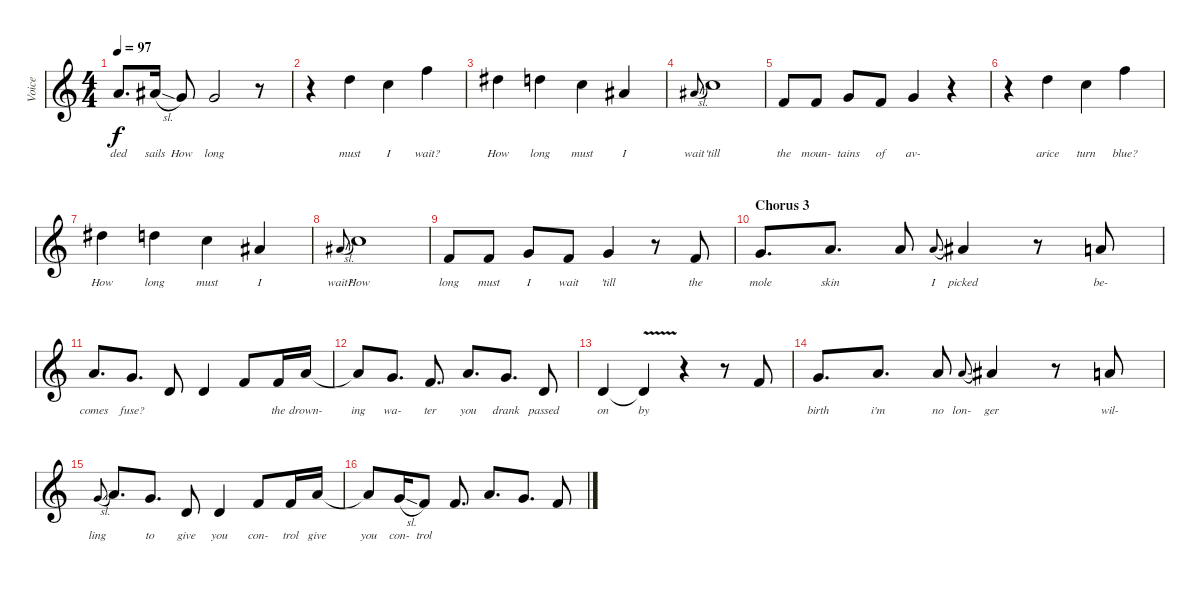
\track ("Voice" "Voice") {instrument sopranosax}
\staff {score}
\tuning (E4 B3 G3 D3 A2 E2) {hide}
\ts (4 4)
\tempo 97
\clef g2
\ks c
5.1.8{d lyrics (0 "ded") lyrics (1 "") lyrics (2 "") lyrics (3 "") lyrics (4 "") dy f} 6.1{sl}.16{lyrics (0 "sails") lyrics (1 "") lyrics (2 "") lyrics (3 "") lyrics (4 "")} 3.1.8{lyrics (0 "How") lyrics (1 "") lyrics (2 "") lyrics (3 "") lyrics (4 "")} 3.1.2{lyrics (0 "long") lyrics (1 "") lyrics (2 "") lyrics (3 "") lyrics (4 "")} r.8 |
r.4 10.1.4{lyrics (0 "must") lyrics (1 "") lyrics (2 "") lyrics (3 "") lyrics (4 "")} 8.1.4{lyrics (0 "I") lyrics (1 "") lyrics (2 "") lyrics (3 "") lyrics (4 "")} 13.1.4{lyrics (0 "wait?") lyrics (1 "") lyrics (2 "") lyrics (3 "") lyrics (4 "")} |
11.1.4{lyrics (0 "How") lyrics (1 "") lyrics (2 "") lyrics (3 "") lyrics (4 "")} 10.1.4{lyrics (0 "long") lyrics (1 "") lyrics (2 "") lyrics (3 "") lyrics (4 "")} 8.1.4{lyrics (0 "must") lyrics (1 "") lyrics (2 "") lyrics (3 "") lyrics (4 "")} 6.1.4{lyrics (0 "I") lyrics (1 "") lyrics (2 "") lyrics (3 "") lyrics (4 "")} |
6.1{sl}.8{lyrics (0 "wait") lyrics (1 "") lyrics (2 "") lyrics (3 "") lyrics (4 "") gr onbeat} 8.1.1{lyrics (0 "'till") lyrics (1 "") lyrics (2 "") lyrics (3 "") lyrics (4 "")} |
1.1.8{lyrics (0 "the") lyrics (1 "") lyrics (2 "") lyrics (3 "") lyrics (4 "")} 1.1.8{lyrics (0 "moun-") lyrics (1 "") lyrics (2 "") lyrics (3 "") lyrics (4 "")} 3.1.8{lyrics (0 "tains") lyrics (1 "") lyrics (2 "") lyrics (3 "") lyrics (4 "")} 1.1.8{lyrics (0 "of") lyrics (1 "") lyrics (2 "") lyrics (3 "") lyrics (4 "")} 3.1.4{lyrics (0 "av-") lyrics (1 "") lyrics (2 "") lyrics (3 "") lyrics (4 "")} r.4 |
r.4 10.1.4{lyrics (0 "arice") lyrics (1 "") lyrics (2 "") lyrics (3 "") lyrics (4 "")} 8.1.4{lyrics (0 "turn") lyrics (1 "") lyrics (2 "") lyrics (3 "") lyrics (4 "")} 13.1.4{lyrics (0 "blue?") lyrics (1 "") lyrics (2 "") lyrics (3 "") lyrics (4 "")} |
11.1.4{lyrics (0 "How") lyrics (1 "") lyrics (2 "") lyrics (3 "") lyrics (4 "")} 10.1.4{lyrics (0 "long") lyrics (1 "") lyrics (2 "") lyrics (3 "") lyrics (4 "")} 8.1.4{lyrics (0 "must") lyrics (1 "") lyrics (2 "") lyrics (3 "") lyrics (4 "")} 6.1.4{lyrics (0 "I") lyrics (1 "") lyrics (2 "") lyrics (3 "") lyrics (4 "")} |
6.1{sl}.8{lyrics (0 "wait?") lyrics (1 "") lyrics (2 "") lyrics (3 "") lyrics (4 "") gr onbeat} 8.1.1{lyrics (0 "How") lyrics (1 "") lyrics (2 "") lyrics (3 "") lyrics (4 "")} |
1.1.8{lyrics (0 "long") lyrics (1 "") lyrics (2 "") lyrics (3 "") lyrics (4 "")} 1.1.8{lyrics (0 "must") lyrics (1 "") lyrics (2 "") lyrics (3 "") lyrics (4 "")} 3.1.8{lyrics (0 "I") lyrics (1 "") lyrics (2 "") lyrics (3 "") lyrics (4 "")} 1.1.8{lyrics (0 "wait") lyrics (1 "") lyrics (2 "") lyrics (3 "") lyrics (4 "")} 3.1.4{lyrics (0 "'till") lyrics (1 "") lyrics (2 "") lyrics (3 "") lyrics (4 "")} r.8 1.1.8{lyrics (0 "the") lyrics (1 "") lyrics (2 "") lyrics (3 "") lyrics (4 "")} |
\section ("" "Chorus 3")
3.1.8{d lyrics (0 "mole") lyrics (1 "") lyrics (2 "") lyrics (3 "") lyrics (4 "")} 5.1.8{d lyrics (0 "skin") lyrics (1 "") lyrics (2 "") lyrics (3 "") lyrics (4 "")} 5.1.8{lyrics (0 "") lyrics (1 "") lyrics (2 "") lyrics (3 "") lyrics (4 "")} 5.1{sl}.8{lyrics (0 "I") lyrics (1 "") lyrics (2 "") lyrics (3 "") lyrics (4 "") gr onbeat} 6.1.4{lyrics (0 "picked") lyrics (1 "") lyrics (2 "") lyrics (3 "") lyrics (4 "")} r.8 5.1.8{lyrics (0 "be-") lyrics (1 "") lyrics (2 "") lyrics (3 "") lyrics (4 "")} |
5.1.8{d lyrics (0 "comes") lyrics (1 "") lyrics (2 "") lyrics (3 "") lyrics (4 "")} 3.1.8{d lyrics (0 "fuse?") lyrics (1 "") lyrics (2 "") lyrics (3 "") lyrics (4 "")} 3.2.8{lyrics (0 "") lyrics (1 "") lyrics (2 "") lyrics (3 "") lyrics (4 "")} 3.2.4{lyrics (0 "") lyrics (1 "") lyrics (2 "") lyrics (3 "") lyrics (4 "")} 1.1.8{lyrics (0 "") lyrics (1 "") lyrics (2 "") lyrics (3 "") lyrics (4 "")} 1.1.16{lyrics (0 "the") lyrics (1 "") lyrics (2 "") lyrics (3 "") lyrics (4 "")} 5.1.16{lyrics (0 "drown-") lyrics (1 "") lyrics (2 "") lyrics (3 "") lyrics (4 "")} |
5.1{t}.8{lyrics (0 "ing") lyrics (1 "") lyrics (2 "") lyrics (3 "") lyrics (4 "")} 3.1.8{d lyrics (0 "wa-") lyrics (1 "") lyrics (2 "") lyrics (3 "") lyrics (4 "")} 1.1.8{d lyrics (0 "ter") lyrics (1 "") lyrics (2 "") lyrics (3 "") lyrics (4 "")} 5.1.8{d lyrics (0 "you") lyrics (1 "") lyrics (2 "") lyrics (3 "") lyrics (4 "")} 3.1.8{d lyrics (0 "drank") lyrics (1 "") lyrics (2 "") lyrics (3 "") lyrics (4 "")} 3.2.8{lyrics (0 "passed") lyrics (1 "") lyrics (2 "") lyrics (3 "") lyrics (4 "")} |
3.2.4{lyrics (0 "on") lyrics (1 "") lyrics (2 "") lyrics (3 "") lyrics (4 "")} 3.2{v t}.4{lyrics (0 "by") lyrics (1 "") lyrics (2 "") lyrics (3 "") lyrics (4 "")} r.4 r.8 1.1.8{lyrics (0 "") lyrics (1 "") lyrics (2 "") lyrics (3 "") lyrics (4 "")} |
3.1.8{d lyrics (0 "birth") lyrics (1 "") lyrics (2 "") lyrics (3 "") lyrics (4 "")} 5.1.8{d lyrics (0 "i'm") lyrics (1 "") lyrics (2 "") lyrics (3 "") lyrics (4 "")} 5.1.8{lyrics (0 "no") lyrics (1 "") lyrics (2 "") lyrics (3 "") lyrics (4 "")} 5.1{sl}.8{lyrics (0 "lon-") lyrics (1 "") lyrics (2 "") lyrics (3 "") lyrics (4 "") gr onbeat} 6.1.4{lyrics (0 "ger") lyrics (1 "") lyrics (2 "") lyrics (3 "") lyrics (4 "")} r.8 5.1.8{lyrics (0 "wil-") lyrics (1 "") lyrics (2 "") lyrics (3 "") lyrics (4 "")} |
3.1{sl}.8{lyrics (0 "ling") lyrics (1 "") lyrics (2 "") lyrics (3 "") lyrics (4 "") gr onbeat} 5.1.8{d lyrics (0 "") lyrics (1 "") lyrics (2 "") lyrics (3 "") lyrics (4 "")} 3.1.8{d lyrics (0 "to") lyrics (1 "") lyrics (2 "") lyrics (3 "") lyrics (4 "")} 3.2.8{lyrics (0 "give") lyrics (1 "") lyrics (2 "") lyrics (3 "") lyrics (4 "")} 3.2.4{lyrics (0 "you") lyrics (1 "") lyrics (2 "") lyrics (3 "") lyrics (4 "")} 1.1.8{lyrics (0 "con-") lyrics (1 "") lyrics (2 "") lyrics (3 "") lyrics (4 "")} 1.1.16{lyrics (0 "trol") lyrics (1 "") lyrics (2 "") lyrics (3 "") lyrics (4 "")} 5.1.16{lyrics (0 "give") lyrics (1 "") lyrics (2 "") lyrics (3 "") lyrics (4 "")} |
5.1{t}.8{lyrics (0 "you") lyrics (1 "") lyrics (2 "") lyrics (3 "") lyrics (4 "")} 3.1{sl}.16{lyrics (0 "con-") lyrics (1 "") lyrics (2 "") lyrics (3 "") lyrics (4 "")} 1.1.8{lyrics (0 "trol") lyrics (1 "") lyrics (2 "") lyrics (3 "") lyrics (4 "")} 1.1.8{d lyrics (0 "") lyrics (1 "") lyrics (2 "") lyrics (3 "") lyrics (4 "")} 5.1.8{d lyrics (0 "") lyrics (1 "") lyrics (2 "") lyrics (3 "") lyrics (4 "")} 3.1.8{d lyrics (0 "") lyrics (1 "") lyrics (2 "") lyrics (3 "") lyrics (4 "")} 1.1.8{lyrics (0 "") lyrics (1 "") lyrics (2 "") lyrics (3 "") lyrics (4 "")}
